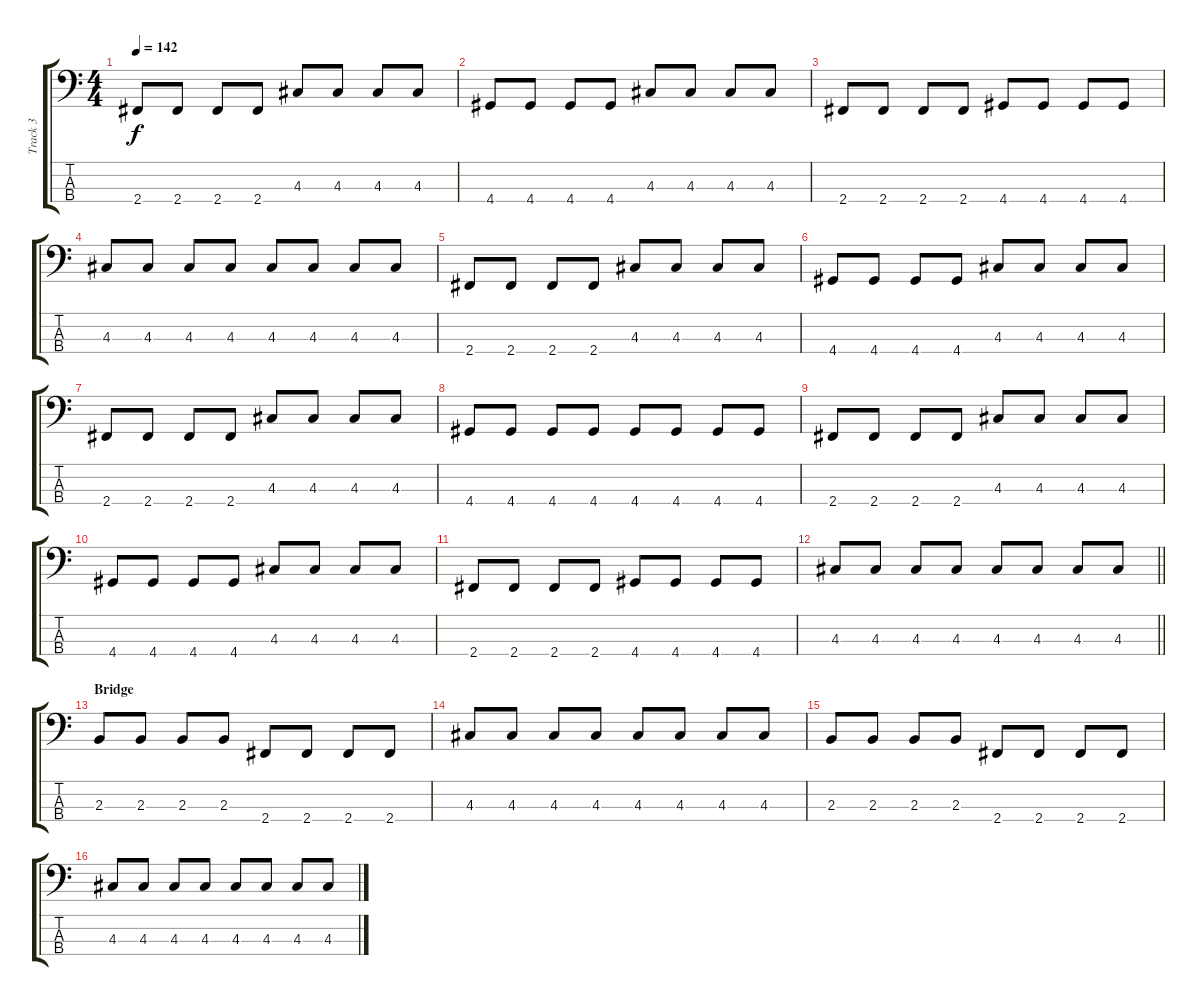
\track ("Track 3" "Track 3") {instrument electricbassfinger}
\staff {score tabs}
\tuning (G2 D2 A1 E1) {hide}
\ts (4 4)
\tempo 142
\clef f4
\ks c
2.4.8{dy f} 2.4.8 2.4.8 2.4.8 4.3.8 4.3.8 4.3.8 4.3.8 |
4.4.8 4.4.8 4.4.8 4.4.8 4.3.8 4.3.8 4.3.8 4.3.8 |
2.4.8 2.4.8 2.4.8 2.4.8 4.4.8 4.4.8 4.4.8 4.4.8 |
4.3.8 4.3.8 4.3.8 4.3.8 4.3.8 4.3.8 4.3.8 4.3.8 |
2.4.8 2.4.8 2.4.8 2.4.8 4.3.8 4.3.8 4.3.8 4.3.8 |
4.4.8 4.4.8 4.4.8 4.4.8 4.3.8 4.3.8 4.3.8 4.3.8 |
2.4.8 2.4.8 2.4.8 2.4.8 4.3.8 4.3.8 4.3.8 4.3.8 |
4.4.8 4.4.8 4.4.8 4.4.8 4.4.8 4.4.8 4.4.8 4.4.8 |
2.4.8 2.4.8 2.4.8 2.4.8 4.3.8 4.3.8 4.3.8 4.3.8 |
4.4.8 4.4.8 4.4.8 4.4.8 4.3.8 4.3.8 4.3.8 4.3.8 |
2.4.8 2.4.8 2.4.8 2.4.8 4.4.8 4.4.8 4.4.8 4.4.8 |
\barLineRight lightlight
4.3.8 4.3.8 4.3.8 4.3.8 4.3.8 4.3.8 4.3.8 4.3.8 |
\section ("" "Bridge")
2.3.8 2.3.8 2.3.8 2.3.8 2.4.8 2.4.8 2.4.8 2.4.8 |
4.3.8 4.3.8 4.3.8 4.3.8 4.3.8 4.3.8 4.3.8 4.3.8 |
2.3.8 2.3.8 2.3.8 2.3.8 2.4.8 2.4.8 2.4.8 2.4.8 |
4.3.8 4.3.8 4.3.8 4.3.8 4.3.8 4.3.8 4.3.8 4.3.8
